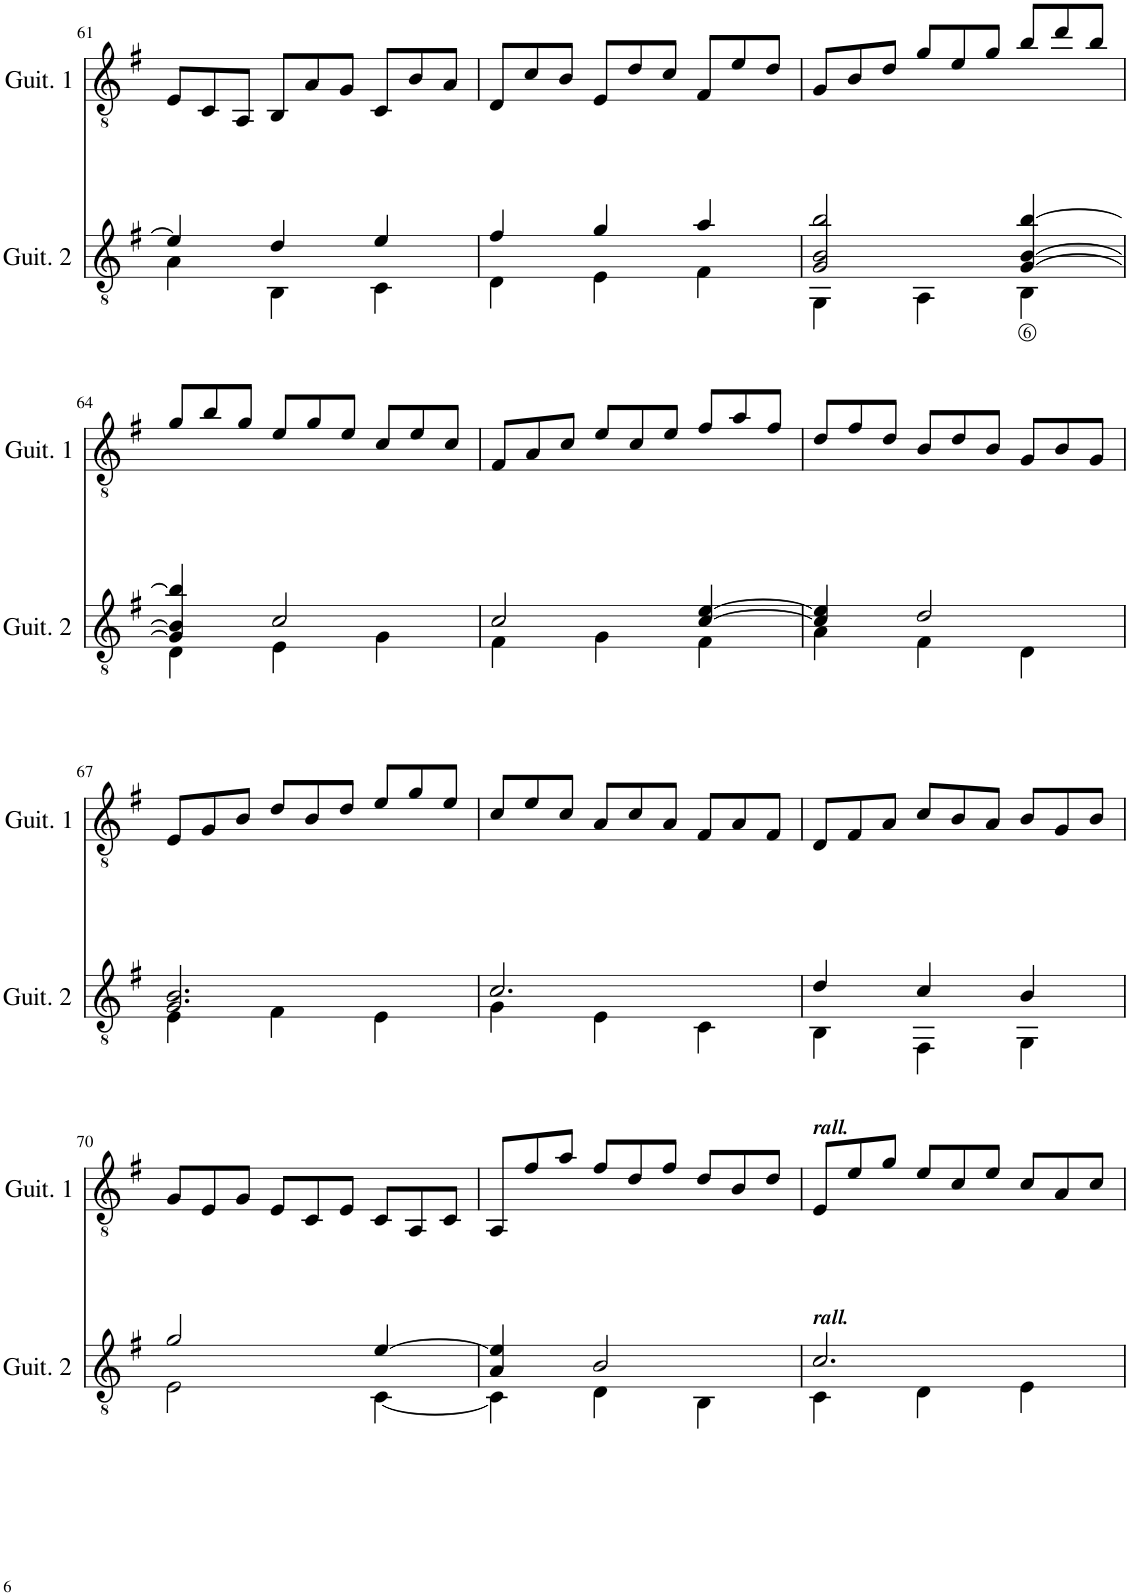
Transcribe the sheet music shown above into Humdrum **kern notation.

**kern	**kern
*part2	*part1
*staff2	*staff1
*I"Guitare	*I"Guitare
*I'Guit. 2	*I'Guit. 1
!!LO:PB:g=z
*clefGv2	*clefGv2
*k[f#]	*k[f#]
*M3/4	*M3/4
=61	=61
*^	*
*	*	*Xbrackettup
4e/]	4A\	12E/L
.	.	12C/
.	.	12AA/J
4d/	4BB\	12BB/L
.	.	12A/
.	.	12G/J
4e/	4C\	12C/L
.	.	12B/
.	.	12A/J
=62	=62	=62
4f#/	4D\	12D/L
.	.	12c/
.	.	12B/J
4g/	4E\	12E/L
.	.	12d/
.	.	12c/J
4a/	4F#\	12F#/L
.	.	12e/
.	.	12d/J
=63	=63	=63
2G/ 2B/ 2b/	4GG\	12G/L
.	.	12B/
.	.	12d/J
.	4AA\	12g/L
.	.	12e/
.	.	12g/J
[4G/ [4B/ [4b/	4BB\	12b/L
.	.	12dd/
.	.	12b/J
!!LO:LB:g=z
=64	=64	=64
4G/] 4B/] 4b/]	4D\	12g/L
.	.	12b/
.	.	12g/J
2c/	4E\	12e/L
.	.	12g/
.	.	12e/J
.	4G\	12c/L
.	.	12e/
.	.	12c/J
=65	=65	=65
2c/	4F#\	12F#/L
.	.	12A/
.	.	12c/J
.	4G\	12e/L
.	.	12c/
.	.	12e/J
[4c/ [4e/	4F#\	12f#/L
.	.	12a/
.	.	12f#/J
=66	=66	=66
4c/] 4e/]	4A\	12d/L
.	.	12f#/
.	.	12d/J
2d/	4F#\	12B/L
.	.	12d/
.	.	12B/J
.	4D\	12G/L
.	.	12B/
.	.	12G/J
!!LO:LB:g=z
=67	=67	=67
2.G/ 2.B/	4E\	12E/L
.	.	12G/
.	.	12B/J
.	4F#\	12d/L
.	.	12B/
.	.	12d/J
.	4E\	12e/L
.	.	12g/
.	.	12e/J
=68	=68	=68
2.c/	4G\	12c/L
.	.	12e/
.	.	12c/J
.	4E\	12A/L
.	.	12c/
.	.	12A/J
.	4C\	12F#/L
.	.	12A/
.	.	12F#/J
=69	=69	=69
4d/	4BB\	12D/L
.	.	12F#/
.	.	12A/J
4c/	4FF#\	12c/L
.	.	12B/
.	.	12A/J
4B/	4GG\	12B/L
.	.	12G/
.	.	12B/J
!!LO:LB:g=z
=70	=70	=70
2g/	2E\	12G/L
.	.	12E/
.	.	12G/J
.	.	12E/L
.	.	12C/
.	.	12E/J
[4e/	[4C\	12C/L
.	.	12AA/
.	.	12C/J
=71	=71	=71
4A/ 4e/]	4C\]	12AA/L
.	.	12f#/
.	.	12a/J
2B/	4D\	12f#/L
.	.	12d/
.	.	12f#/J
.	4BB\	12d/L
.	.	12B/
.	.	12d/J
=72	=72	=72
!	!	!LO:TX:a:Bi:t=rall.
!LO:TX:a:Bi:t=rall.	!	!
2.c/	4C\	12E/L
.	.	12e/
.	.	12g/J
.	4D\	12e/L
.	.	12c/
.	.	12e/J
.	4E\	12c/L
.	.	12A/
.	.	12c/J
*v	*v	*
=	=
*-	*-
